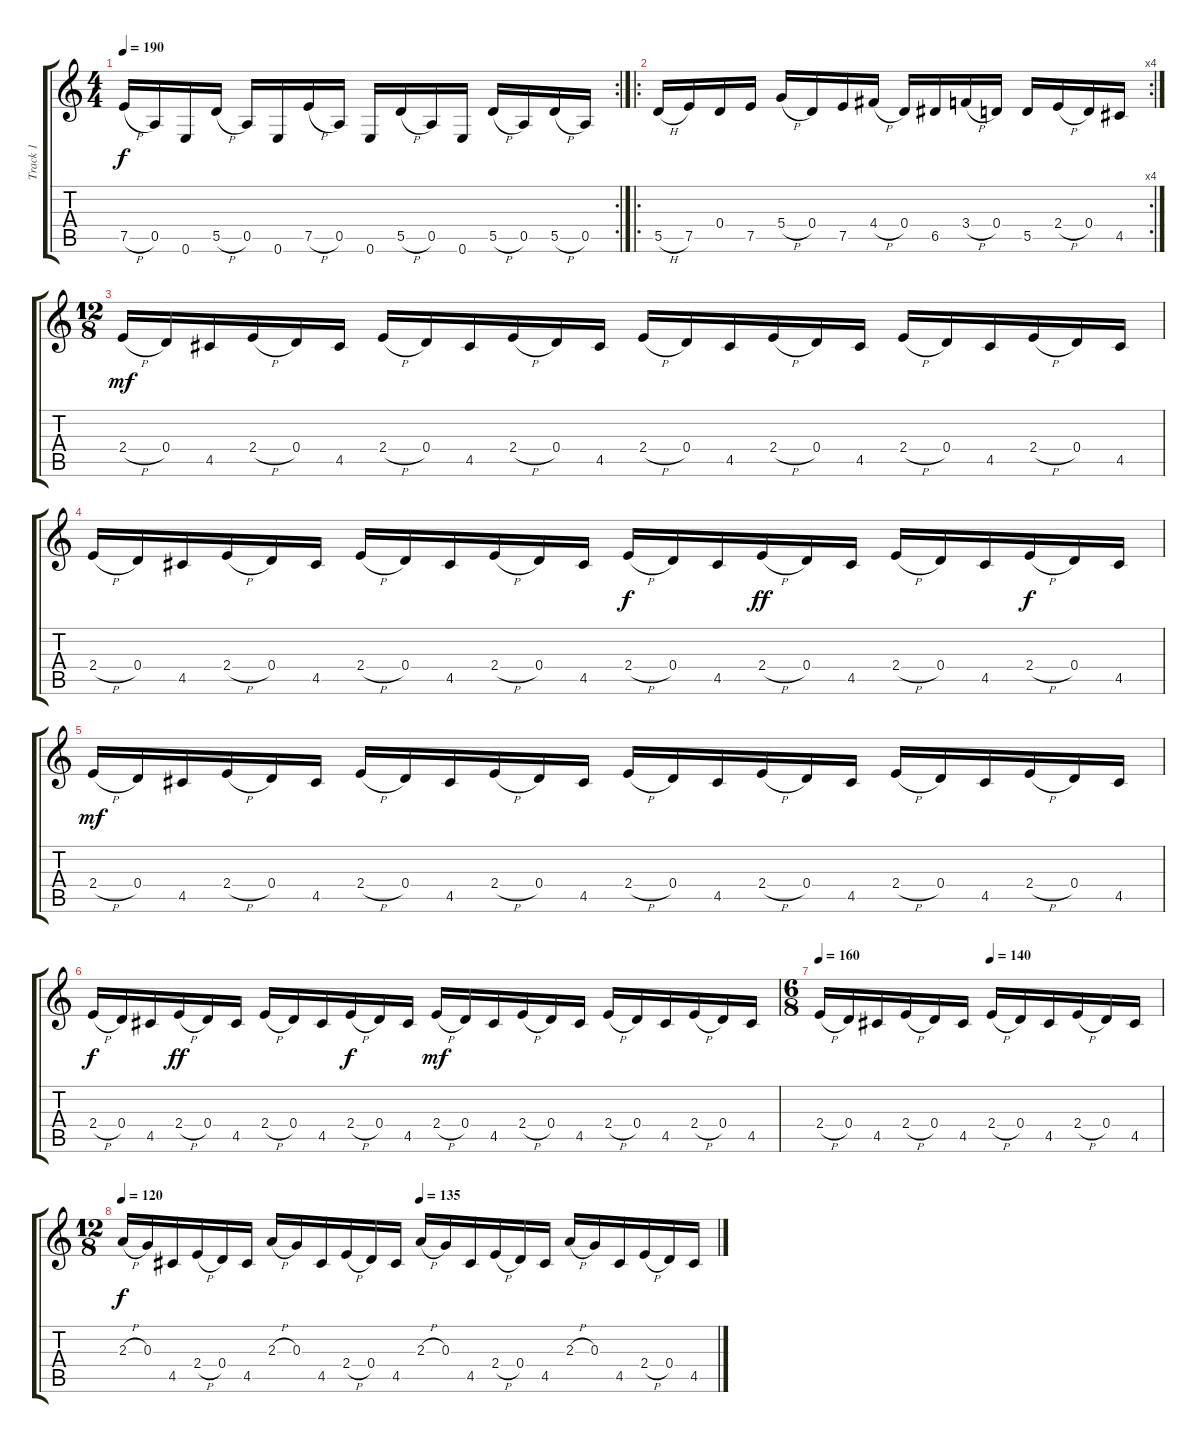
\track ("Track 1" "Track 1") {instrument acousticguitarsteel}
\staff {score tabs}
\tuning (E4 B3 G3 D3 A2 E2) {hide}
\rc 2
\ts (4 4)
\tempo 190
\clef g2
\ks c
7.5{h}.16{dy f} 0.5.16 0.6.16 5.5{h}.16 0.5.16 0.6.16 7.5{h}.16 0.5.16 0.6.16 5.5{h}.16 0.5.16 0.6.16 5.5{h}.16 0.5.16 5.5{h}.16 0.5.16 |
\ro
\rc 4
5.5{h}.16 7.5.16 0.4.16 7.5.16 5.4{h}.16 0.4.16 7.5.16 4.4{h}.16 0.4.16 6.5.16 3.4{h}.16 0.4.16 5.5.16 2.4{h}.16 0.4.16 4.5.16 |
\ts (12 8)
2.4{h}.16{dy mf} 0.4.16 4.5.16 2.4{h}.16 0.4.16 4.5.16 2.4{h}.16 0.4.16 4.5.16 2.4{h}.16 0.4.16 4.5.16 2.4{h}.16 0.4.16 4.5.16 2.4{h}.16 0.4.16 4.5.16 2.4{h}.16 0.4.16 4.5.16 2.4{h}.16 0.4.16 4.5.16 |
2.4{h}.16 0.4.16 4.5.16 2.4{h}.16 0.4.16 4.5.16 2.4{h}.16 0.4.16 4.5.16 2.4{h}.16 0.4.16 4.5.16 2.4{h}.16{dy f} 0.4.16 4.5.16 2.4{h}.16{dy ff} 0.4.16 4.5.16 2.4{h}.16 0.4.16 4.5.16 2.4{h}.16{dy f} 0.4.16 4.5.16 |
2.4{h}.16{dy mf} 0.4.16 4.5.16 2.4{h}.16 0.4.16 4.5.16 2.4{h}.16 0.4.16 4.5.16 2.4{h}.16 0.4.16 4.5.16 2.4{h}.16 0.4.16 4.5.16 2.4{h}.16 0.4.16 4.5.16 2.4{h}.16 0.4.16 4.5.16 2.4{h}.16 0.4.16 4.5.16 |
2.4{h}.16{dy f} 0.4.16 4.5.16 2.4{h}.16{dy ff} 0.4.16 4.5.16 2.4{h}.16 0.4.16 4.5.16 2.4{h}.16{dy f} 0.4.16 4.5.16 2.4{h}.16{dy mf} 0.4.16 4.5.16 2.4{h}.16 0.4.16 4.5.16 2.4{h}.16 0.4.16 4.5.16 2.4{h}.16 0.4.16 4.5.16 |
\ts (6 8)
\tempo 160
\tempo (140 0.5)
2.4{h}.16 0.4.16 4.5.16 2.4{h}.16 0.4.16 4.5.16 2.4{h}.16 0.4.16 4.5.16 2.4{h}.16 0.4.16 4.5.16 |
\ts (12 8)
\tempo 120
\tempo (135 0.5)
2.3{h}.16{dy f} 0.3.16 4.5.16 2.4{h}.16 0.4.16 4.5.16 2.3{h}.16 0.3.16 4.5.16 2.4{h}.16 0.4.16 4.5.16 2.3{h}.16 0.3.16 4.5.16 2.4{h}.16 0.4.16 4.5.16 2.3{h}.16 0.3.16 4.5.16 2.4{h}.16 0.4.16 4.5.16
